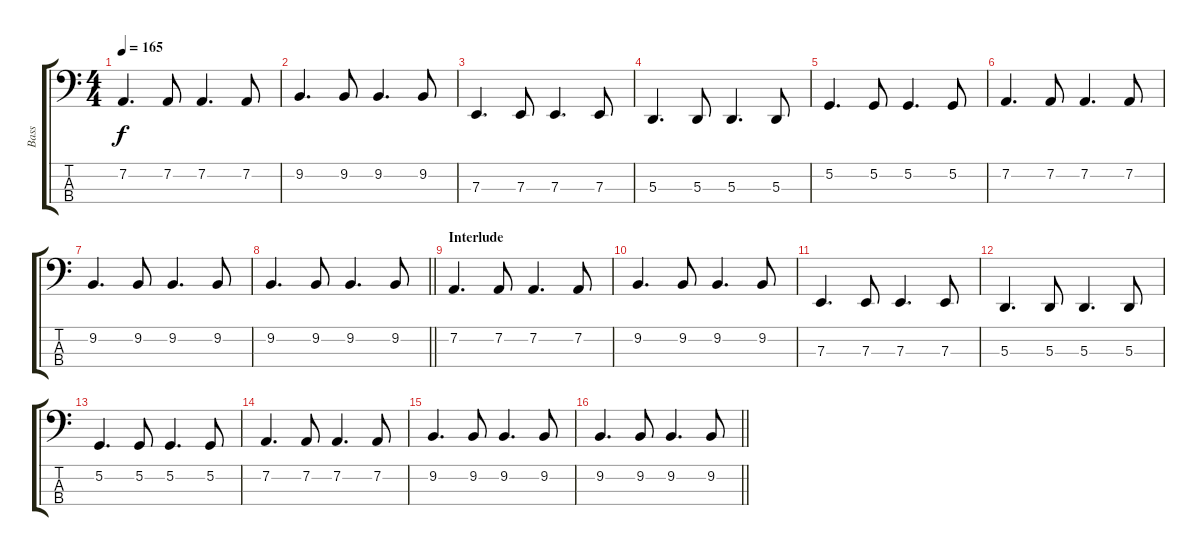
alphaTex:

\track ("Bass" "Bass") {instrument synthvoice}
\staff {score tabs}
\tuning (G2 D2 A1 E1) {hide}
\ts (4 4)
\tempo 165
\clef f4
\ks c
7.2.4{d dy f} 7.2.8 7.2.4{d} 7.2.8 |
9.2.4{d} 9.2.8 9.2.4{d} 9.2.8 |
7.3.4{d} 7.3.8 7.3.4{d} 7.3.8 |
5.3.4{d} 5.3.8 5.3.4{d} 5.3.8 |
5.2.4{d} 5.2.8 5.2.4{d} 5.2.8 |
7.2.4{d} 7.2.8 7.2.4{d} 7.2.8 |
9.2.4{d} 9.2.8 9.2.4{d} 9.2.8 |
\barLineRight lightlight
9.2.4{d} 9.2.8 9.2.4{d} 9.2.8 |
\section ("" "Interlude")
7.2.4{d} 7.2.8 7.2.4{d} 7.2.8 |
9.2.4{d} 9.2.8 9.2.4{d} 9.2.8 |
7.3.4{d} 7.3.8 7.3.4{d} 7.3.8 |
5.3.4{d} 5.3.8 5.3.4{d} 5.3.8 |
5.2.4{d} 5.2.8 5.2.4{d} 5.2.8 |
7.2.4{d} 7.2.8 7.2.4{d} 7.2.8 |
9.2.4{d} 9.2.8 9.2.4{d} 9.2.8 |
\barLineRight lightlight
9.2.4{d} 9.2.8 9.2.4{d} 9.2.8
